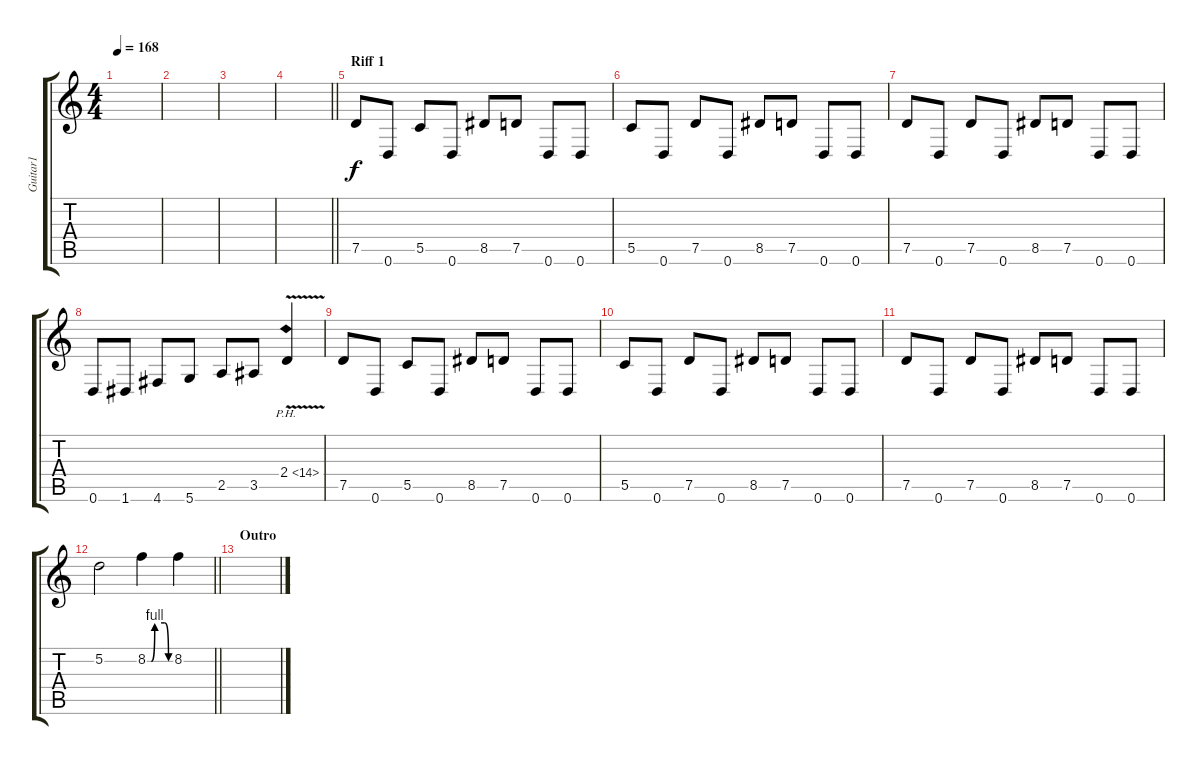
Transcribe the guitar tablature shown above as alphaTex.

\track ("Guitar1" "Guitar1") {instrument distortionguitar}
\staff {score tabs}
\tuning (D4 A3 F3 C3 G2 D2) {hide}
\ts (4 4)
\tempo 168
\clef g2
\ks c
|
|
|
\barLineRight lightlight
|
\section ("" "Riff 1")
7.5.8 0.6.8 5.5.8 0.6.8 8.5.8 7.5.8 0.6.8 0.6.8 |
5.5.8 0.6.8 7.5.8 0.6.8 8.5.8 7.5.8 0.6.8 0.6.8 |
7.5.8 0.6.8 7.5.8 0.6.8 8.5.8 7.5.8 0.6.8 0.6.8 |
0.6.8 1.6.8 4.6.8 5.6.8 2.5.8 3.5.8 2.4{ph 12 v}.4 |
7.5.8 0.6.8 5.5.8 0.6.8 8.5.8 7.5.8 0.6.8 0.6.8 |
5.5.8 0.6.8 7.5.8 0.6.8 8.5.8 7.5.8 0.6.8 0.6.8 |
7.5.8 0.6.8 7.5.8 0.6.8 8.5.8 7.5.8 0.6.8 0.6.8 |
\barLineRight lightlight
5.2.2 8.2{be (custom 0 0 10 0 19 4 45 4 55 0 60 0)}.4 8.2.4 |
\section ("" "Outro")
